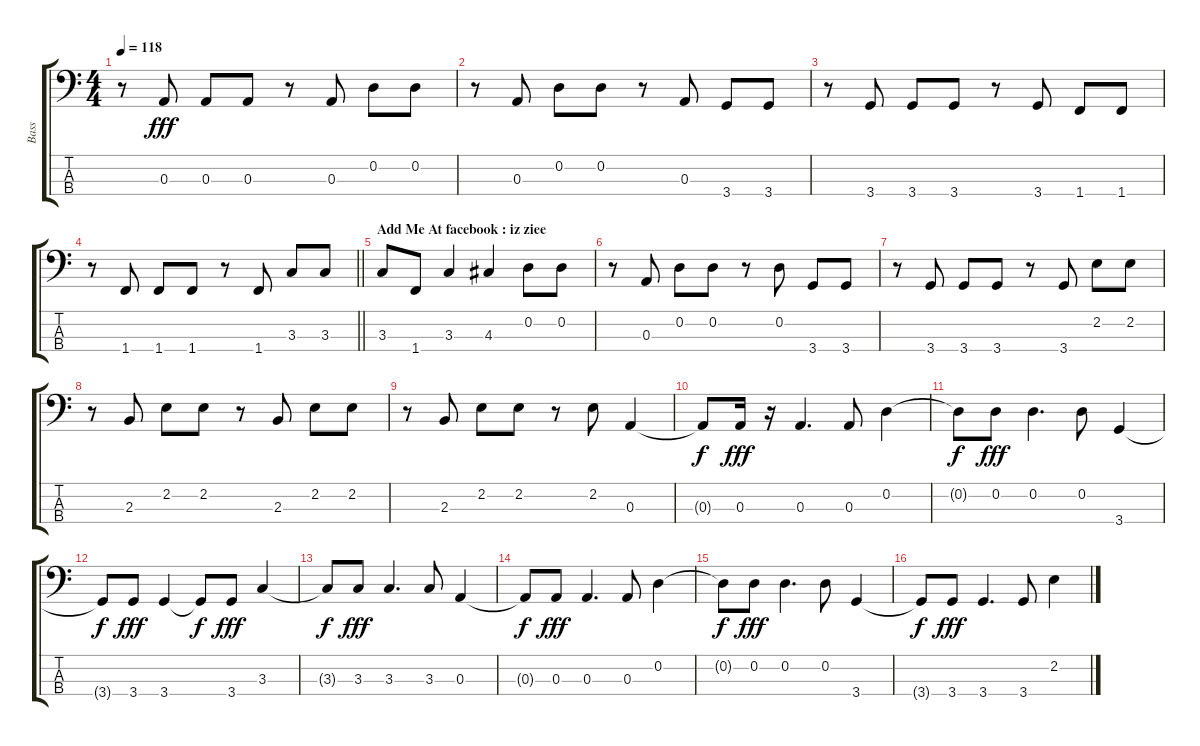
\track ("Bass" "Bass") {instrument electricbassfinger}
\staff {score tabs}
\tuning (G2 D2 A1 E1) {hide}
\ts (4 4)
\tempo 118
\clef f4
\ks c
r.8{dy fff} 0.3.8 0.3.8 0.3.8 r.8 0.3.8 0.2.8 0.2.8 |
r.8 0.3.8 0.2.8 0.2.8 r.8 0.3.8 3.4.8 3.4.8 |
r.8 3.4.8 3.4.8 3.4.8 r.8 3.4.8 1.4.8 1.4.8 |
\barLineRight lightlight
r.8 1.4.8 1.4.8 1.4.8 r.8 1.4.8 3.3.8 3.3.8 |
\section ("" "Add Me At facebook : iz ziee")
3.3.8 1.4.8 3.3.4 4.3.4 0.2.8 0.2.8 |
r.8 0.3.8 0.2.8 0.2.8 r.8 0.2.8 3.4.8 3.4.8 |
r.8 3.4.8 3.4.8 3.4.8 r.8 3.4.8 2.2.8 2.2.8 |
r.8 2.3.8 2.2.8 2.2.8 r.8 2.3.8 2.2.8 2.2.8 |
r.8 2.3.8 2.2.8 2.2.8 r.8 2.2.8 0.3.4 |
0.3{t}.8{dy f} 0.3.16{dy fff} r.16 0.3.4{d} 0.3.8 0.2.4 |
0.2{t}.8{dy f} 0.2.8{dy fff} 0.2.4{d} 0.2.8 3.4.4 |
3.4{t}.8{dy f} 3.4.8{dy fff} 3.4.4 3.4{t}.8{dy f} 3.4.8{dy fff} 3.3.4 |
3.3{t}.8{dy f} 3.3.8{dy fff} 3.3.4{d} 3.3.8 0.3.4 |
0.3{t}.8{dy f} 0.3.8{dy fff} 0.3.4{d} 0.3.8 0.2.4 |
0.2{t}.8{dy f} 0.2.8{dy fff} 0.2.4{d} 0.2.8 3.4.4 |
3.4{t}.8{dy f} 3.4.8{dy fff} 3.4.4{d} 3.4.8 2.2.4
